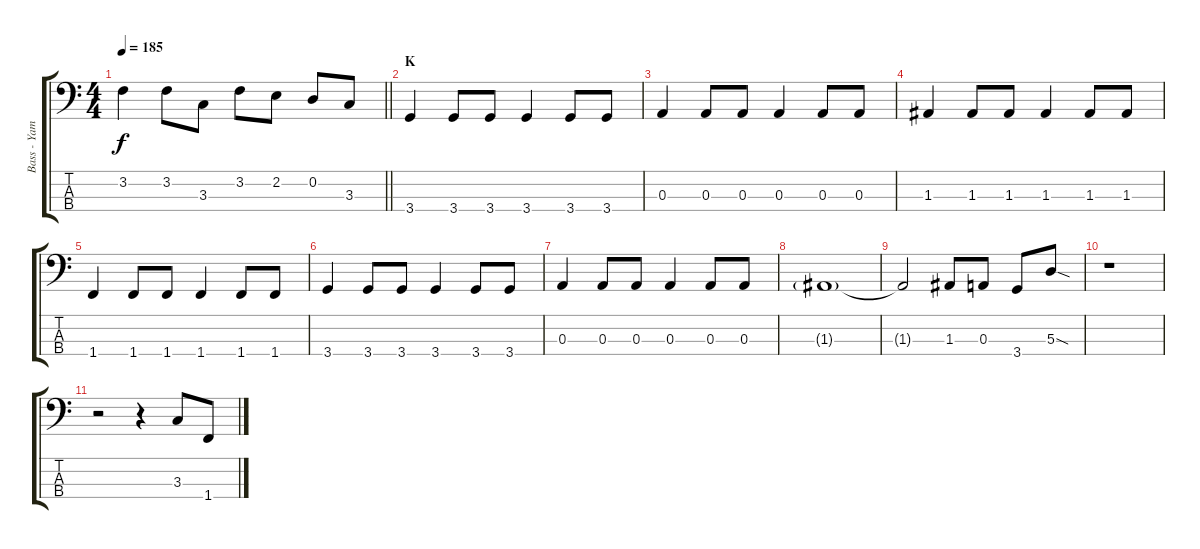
\track ("Bass - Yamada" "Bass - Yam") {instrument electricbasspick}
\staff {score tabs}
\tuning (G2 D2 A1 E1) {hide}
\ts (4 4)
\tempo 185
\clef f4
\barLineRight lightlight
\ks c
3.2.4{dy f} 3.2.8 3.3.8 3.2.8 2.2.8 0.2.8 3.3.8 |
\section ("" "K")
3.4.4 3.4.8 3.4.8 3.4.4 3.4.8 3.4.8 |
0.3.4 0.3.8 0.3.8 0.3.4 0.3.8 0.3.8 |
1.3.4 1.3.8 1.3.8 1.3.4 1.3.8 1.3.8 |
1.4.4 1.4.8 1.4.8 1.4.4 1.4.8 1.4.8 |
3.4.4 3.4.8 3.4.8 3.4.4 3.4.8 3.4.8 |
0.3.4 0.3.8 0.3.8 0.3.4 0.3.8 0.3.8 |
1.3{g}.1 |
1.3{t}.2 1.3.8 0.3.8 3.4.8 5.3{sod}.8 |
r.1 |
r.2 r.4 3.3.8 1.4.8
